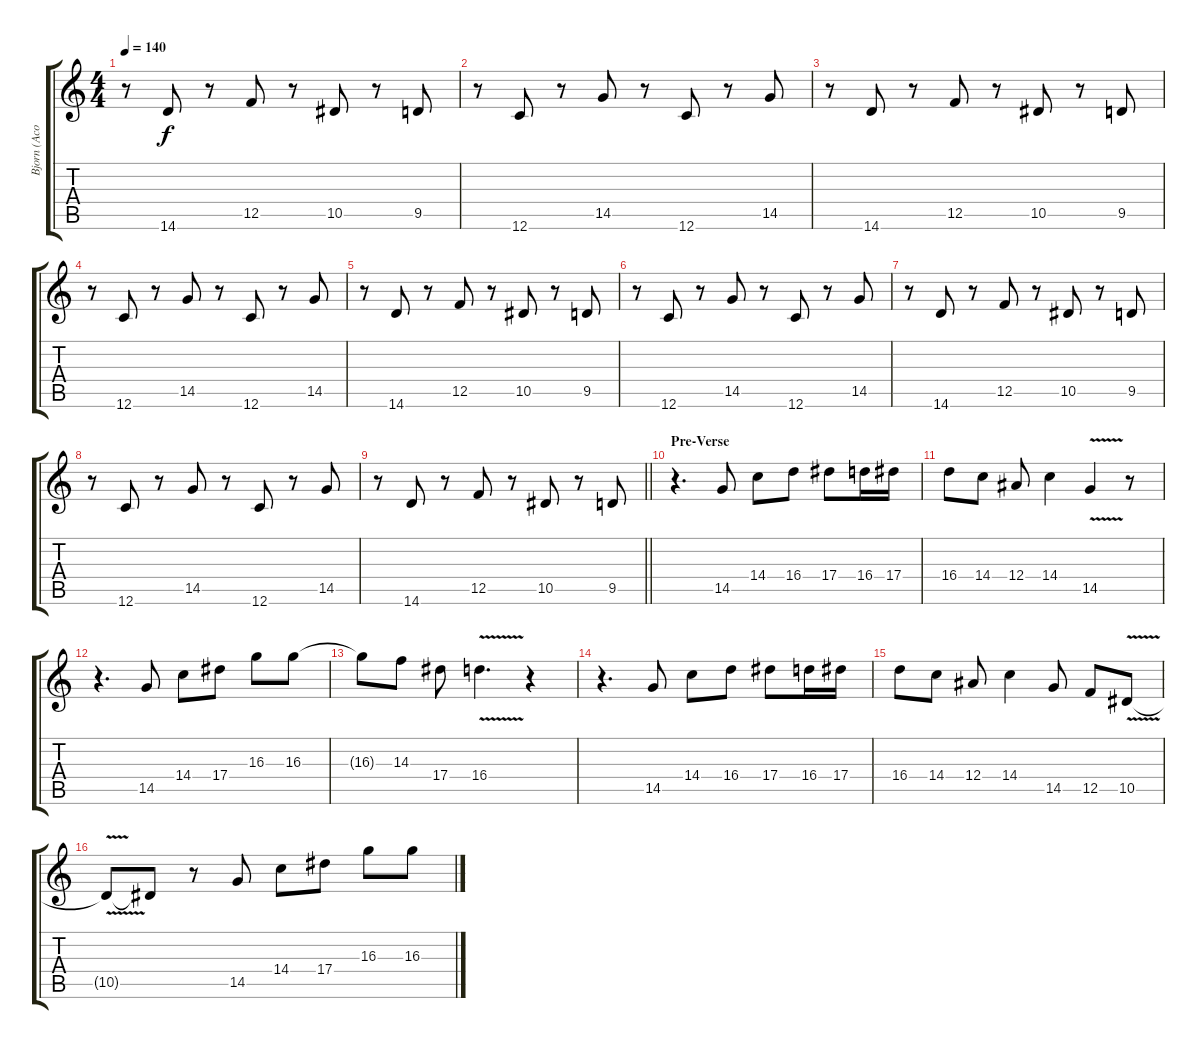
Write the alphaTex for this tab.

\track ("Bjorn (Acoustic)" "Bjorn (Aco") {instrument acousticguitarsteel}
\staff {score tabs}
\tuning (C4 G3 Eb3 Bb2 F2 C2) {hide}
\ts (4 4)
\tempo 140
\clef g2
\ks c
r.8{dy f} 14.6.8 r.8 12.5.8 r.8 10.5.8 r.8 9.5.8 |
r.8 12.6.8 r.8 14.5.8 r.8 12.6.8 r.8 14.5.8 |
r.8 14.6.8 r.8 12.5.8 r.8 10.5.8 r.8 9.5.8 |
r.8 12.6.8 r.8 14.5.8 r.8 12.6.8 r.8 14.5.8 |
r.8 14.6.8 r.8 12.5.8 r.8 10.5.8 r.8 9.5.8 |
r.8 12.6.8 r.8 14.5.8 r.8 12.6.8 r.8 14.5.8 |
r.8 14.6.8 r.8 12.5.8 r.8 10.5.8 r.8 9.5.8 |
r.8 12.6.8 r.8 14.5.8 r.8 12.6.8 r.8 14.5.8 |
\barLineRight lightlight
r.8 14.6.8 r.8 12.5.8 r.8 10.5.8 r.8 9.5.8 |
\section ("" "Pre-Verse")
r.4{d volume 11 balance 12 instrument acousticguitarsteel} 14.5.8 14.4.8 16.4.8 17.4.8 16.4.16 17.4.16 |
16.4.8 14.4.8 12.4.8 14.4.4 14.5{v}.4 r.8 |
r.4{d} 14.5.8 14.4.8 17.4.8 16.3.8 16.3.8 |
16.3{t}.8 14.3.8 17.4.8 16.4{v}.4{d} r.4 |
r.4{d} 14.5.8 14.4.8 16.4.8 17.4.8 16.4.16 17.4.16 |
16.4.8 14.4.8 12.4.8 14.4.4 14.5.8 12.5.8 10.5{v}.8 |
10.5{t}.8 10.5{t}.8 r.8 14.5.8 14.4.8 17.4.8 16.3.8 16.3.8
